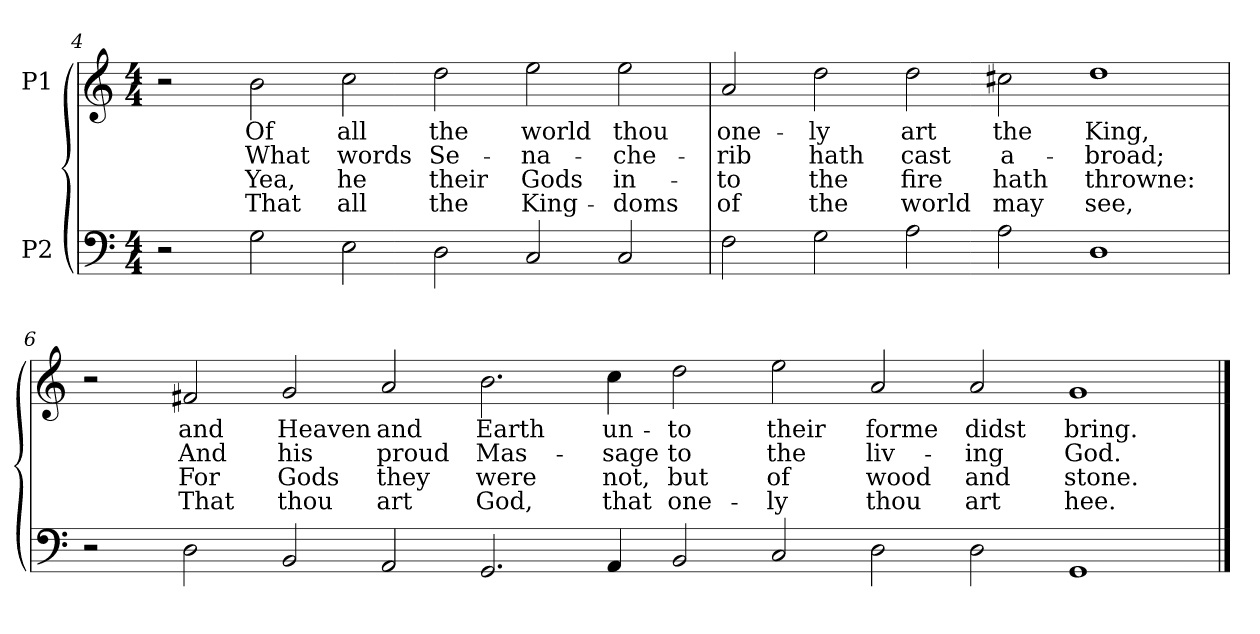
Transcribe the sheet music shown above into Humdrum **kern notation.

**kern	**kern	**text	**text	**text	**text
*part2	*part1	*part1	*part1	*part1	*part1
*staff2	*staff1	*staff1	*staff1	*staff1	*staff1
*I"P2	*I"P1	*	*	*	*
*clefF4	*clefG2	*	*	*	*
*k[]	*k[]	*	*	*	*
*C:	*C:	*	*	*	*
*M4/4	*M4/4	*	*	*	*
=4	=4	=4	=4	=4	=4
2r	2r	.	.	.	.
!	!	!LO:LY:b:color=#000000	!LO:LY:b:color=#000000	!LO:LY:b:color=#000000	!LO:LY:b:color=#000000
2Gi\	2bi\	Of	What	Yea,	That
!	!	!LO:LY:b:color=#000000	!LO:LY:b:color=#000000	!LO:LY:b:color=#000000	!LO:LY:b:color=#000000
2Ei\	2cci\	all	words	he	all
!	!	!LO:LY:b:color=#000000	!LO:LY:b:color=#000000	!LO:LY:b:color=#000000	!LO:LY:b:color=#000000
2Di\	2ddi\	the	Se-	their	the
!	!	!LO:LY:b:color=#000000	!LO:LY:b:color=#000000	!LO:LY:b:color=#000000	!LO:LY:b:color=#000000
2Ci/	2eei\	world	-na-	Gods	King-
!	!	!LO:LY:b:color=#000000	!LO:LY:b:color=#000000	!LO:LY:b:color=#000000	!LO:LY:b:color=#000000
2Ci/	2eei\	thou	-che-	in-	-doms
!!LO:LB:g=z
=5	=5	=5	=5	=5	=5
!	!	!LO:LY:b:color=#000000	!LO:LY:b:color=#000000	!LO:LY:b:color=#000000	!LO:LY:b:color=#000000
2Fi\	2ai/	one-	-rib	-to	of
!	!	!LO:LY:b:color=#000000	!LO:LY:b:color=#000000	!LO:LY:b:color=#000000	!LO:LY:b:color=#000000
2Gi\	2ddi\	-ly	hath	the	the
!	!	!LO:LY:b:color=#000000	!LO:LY:b:color=#000000	!LO:LY:b:color=#000000	!LO:LY:b:color=#000000
2Ai\	2ddi\	art	cast	fire	world
!	!	!LO:LY:b:color=#000000	!LO:LY:b:color=#000000	!LO:LY:b:color=#000000	!LO:LY:b:color=#000000
2Ai\	2cc#Xi\	the	a-	hath	may
!	!	!LO:LY:b:color=#000000	!LO:LY:b:color=#000000	!LO:LY:b:color=#000000	!LO:LY:b:color=#000000
1Di	1ddi	King,	-broad;	throwne:	see,
=6	=6	=6	=6	=6	=6
2r	2r	.	.	.	.
!	!	!LO:LY:b:color=#000000	!LO:LY:b:color=#000000	!LO:LY:b:color=#000000	!LO:LY:b:color=#000000
2Di\	2f#Xi/	and	And	For	That
!	!	!LO:LY:b:color=#000000	!LO:LY:b:color=#000000	!LO:LY:b:color=#000000	!LO:LY:b:color=#000000
2BBi/	2gi/	Heaven	his	Gods	thou
!	!	!LO:LY:b:color=#000000	!LO:LY:b:color=#000000	!LO:LY:b:color=#000000	!LO:LY:b:color=#000000
2AAi/	2ai/	and	proud	they	art
!	!	!LO:LY:b:color=#000000	!LO:LY:b:color=#000000	!LO:LY:b:color=#000000	!LO:LY:b:color=#000000
2.GGi/	2.bi\	Earth	Mas-	were	God,
!	!	!LO:LY:b:color=#000000	!LO:LY:b:color=#000000	!LO:LY:b:color=#000000	!LO:LY:b:color=#000000
4AAi/	4cci\	un-	-sage	not,	that
!	!	!LO:LY:b:color=#000000	!LO:LY:b:color=#000000	!LO:LY:b:color=#000000	!LO:LY:b:color=#000000
2BBi/	2ddi\	-to	to	but	one-
!	!	!LO:LY:b:color=#000000	!LO:LY:b:color=#000000	!LO:LY:b:color=#000000	!LO:LY:b:color=#000000
2Ci/	2eei\	their	the	of	-ly
!	!	!LO:LY:b:color=#000000	!LO:LY:b:color=#000000	!LO:LY:b:color=#000000	!LO:LY:b:color=#000000
2Di\	2ai/	forme	liv-	wood	thou
!	!	!LO:LY:b:color=#000000	!LO:LY:b:color=#000000	!LO:LY:b:color=#000000	!LO:LY:b:color=#000000
2Di\	2ai/	didst	-ing	and	art
!	!	!LO:LY:b:color=#000000	!LO:LY:b:color=#000000	!LO:LY:b:color=#000000	!LO:LY:b:color=#000000
1GGi	1gi	bring.	God.	stone.	hee.
==	==	==	==	==	==
*-	*-	*-	*-	*-	*-
